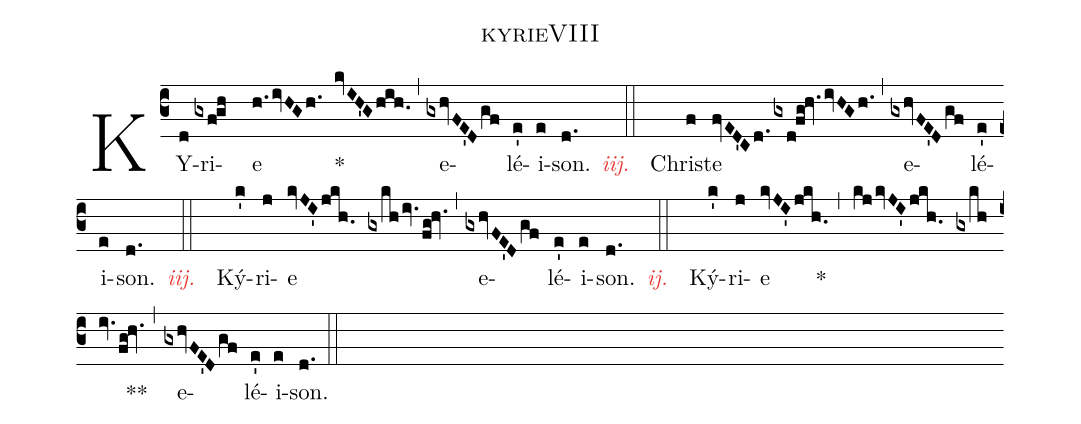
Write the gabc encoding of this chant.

name:kyrieVIII;
%%
(c3) KY(d)ri(gxf!gh! )e(h.ivHGh.) *(kvIH'Ghih.) (,)
e(gxhvFE'Dgf)lé(e')i(e)son.(d.) <c><i>iij.</i></c> (::)
Chri(f)ste(fvED'Cd./gxd!fg!hv.ivHGh.) (,)
e(gxhvFE'Dgf)lé(e')i(e)son.(d.) <c><i>iij.</i></c> (::)
Ký(k')ri(j)e(kvJI'jkh. gxkhiv.fg!hv.) (,)
e(gxhvFE'Dgf)lé(e')i(e)son.(d.) <c><i>ij.</i></c> (::)
Ký(k')ri(j)e(kvJI'jkh.) *(,)
(kjkvJI'jkh. gxkhiv.fg!hv.) **(,)
e(gxhvFE'Dgf)lé(e')i(e)son.(d.) (::)
